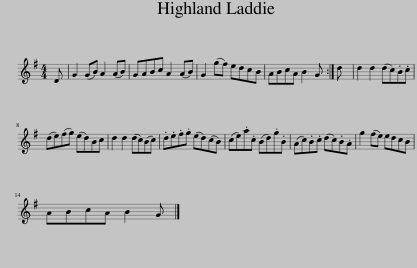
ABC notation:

X:1
L:1/8
M:4/4
I:linebreak $
K:G
V:1 treble
V:1
 D | G2 (GB) A2 (AB) | GABc A2 (AB) | G2 (gf) edcB | ABcA B2 G :| %5
 d | d2 d2 (dc).B.c |$ (de)(fg) (ed)Bc | d2 d2 (dc)(Bc) | .d.e.f.g (ed)(cB) | %10
 (ce).a.c (Bd).g.B | (Ac).B.c (dc).B.A | g2 (fe) edcB |$ ABcA B2 G |] %14
